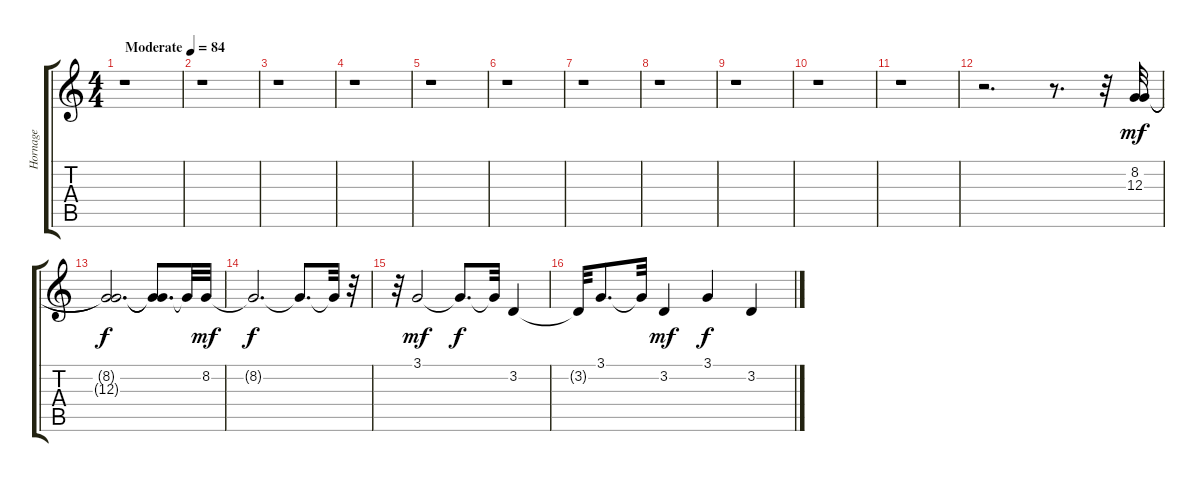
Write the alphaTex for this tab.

\track ("Hornage" "Hornage") {instrument frenchhorn}
\staff {score tabs}
\tuning (E4 B3 G3 D3 A2 E2) {hide}
\ts (4 4)
\tempo (84 "Moderate")
\clef g2
\ks c
r.1{dy mf instrument frenchhorn} |
r.1 |
r.1 |
r.1 |
r.1 |
r.1 |
r.1 |
r.1 |
r.1 |
r.1 |
r.1 |
r.2{d} r.8{d} r.32 (8.2 12.3).32 |
(8.2{t} 12.3{t}).2{d dy f} (8.2{t} 12.3{t}).8{d} 8.2{t}.32 8.2.32{dy mf} |
8.2{t}.2{d dy f} 8.2{t}.8{d} 8.2{t}.32 r.32 |
r.32 3.1.2{dy mf} 3.1{t}.8{d dy f} 3.1{t}.32 3.2.4 |
3.2{t}.32 3.1.8{d} 3.1{t}.32 3.2.4{dy mf} 3.1.4{dy f} 3.2.4
